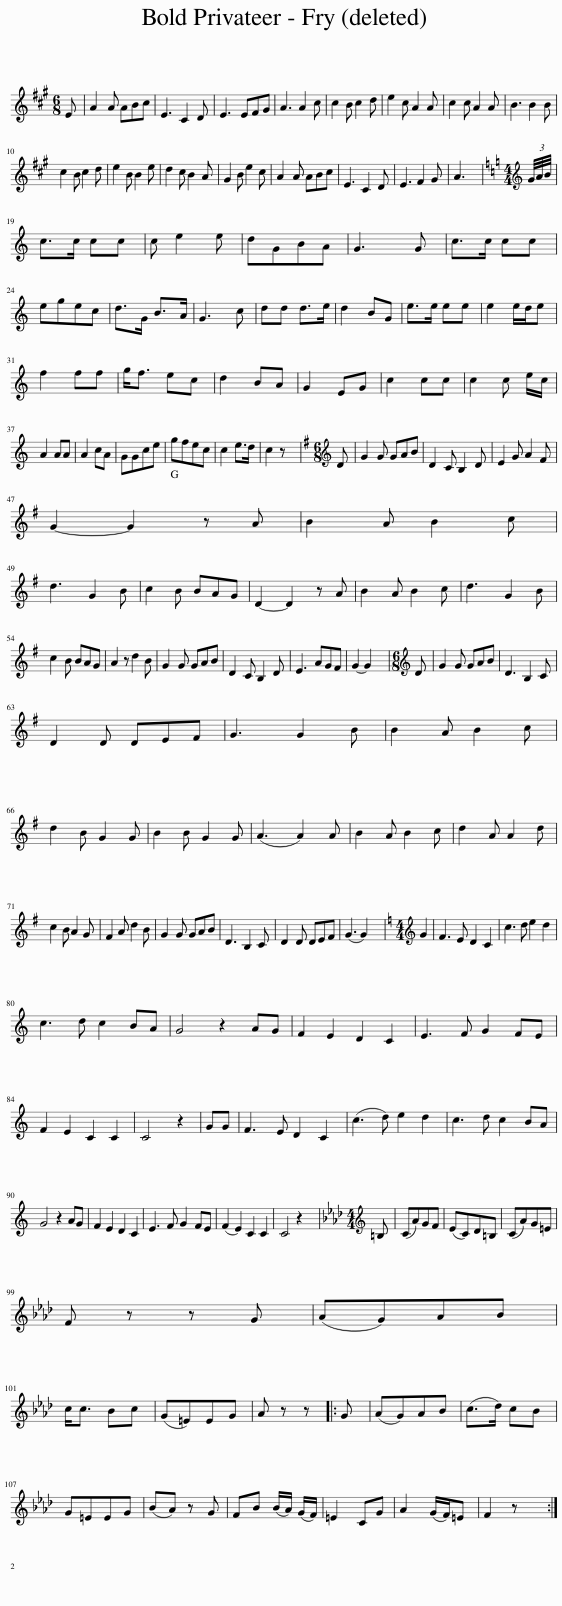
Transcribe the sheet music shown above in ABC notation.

X:1
L:1/8
M:6/8
I:linebreak $
K:A
V:1 treble
V:1
 E | A2 A ABc | E3 C2 D | E3 EFG | A3 A2 c | %5
 c2 B c2 d | e2 c A2 A | c2 c A2 A | B3 B2 B |$ c2 B c2 d | %10
 e2 B B2 e | d2 c B2 A | G2 B e2 c | A2 A ABc | E3 C2 D | %15
 E3 F2 G | A3 x3 |[K:C][M:4/4][K:treble] (3G/4A/4B/4 |$ c>c cc | c e2 e | %20
 dGBA | G3 G | c>c cc |$ egec | d>G B>A | %25
 G3 c | dd d>e | d2 BG | e>e ee | e2 e/d/e |$ %30
 f2 ff | g<f ec | d2 BA | G2 EG | c2 cc | %35
 c2 c e/c/ |$ A2 AA | A2 cA | GGce | gfec | %40
 c2 e>d | c2 z x |[K:G][M:6/8][K:treble] D | G2 G GAB | D2 C B,2 D | %45
 E2 G A2 F |$ G2- G2 z A | B2 A B2 c |$ d3 G2 B | c2 B BAG | %50
 D2- D2 z A | B2 A B2 c | d3 G2 B |$ c2 B BAG | A2 z d2 B | %55
 G2 G GAB | D2 C B,2 D | E3 AGF | G2- G2 x2 |[M:6/8][K:treble] D | %60
 G2 G GAB | D3 B,2 C |$ D2 D DEF | G3 G2 B | B2 A B2 c |$ %65
 d2 B G2 G | B2 B G2 G | (A3 A2) A | B2 A B2 c | d2 A A2 d |$ %70
 c2 B A2 G | F2 A d2 B | G2 G GAB | D3 B,2 C | D2 D DEF | %75
 (G3 G2) x |[K:C][M:4/4][K:treble] G2 | F3 E D2 C2 | c3 d e2 d2 |$ c3 d c2 BA | %80
 G4 z2 AG | F2 E2 D2 C2 | E3 F G2 FE |$ F2 E2 C2 C2 | C4 z2 | %85
 GG | F3 E D2 C2 | (c3 d) e2 d2 | c3 d c2 BA |$ G4 z2 AG | %90
 F2 E2 D2 C2 | E3 F G2 FE | (F2 E2) C2 C2 | C4 z2 x2 |[K:Ab][M:4/4][K:treble] =B, | %95
 (CA)GF | (EC)D=B, | (CA)G=E |$ F z z G | (AG)AB |$ %100
 c<c Bc | (G=E)EG | A z z |: G | (AG)AB | %105
 (c>d) cB |$ G=EEG | (BA) z G | FB (B/A/) (G/F/) | =E2 CG | %110
 A2 (G/F/)=E | F2 z x :| %112
